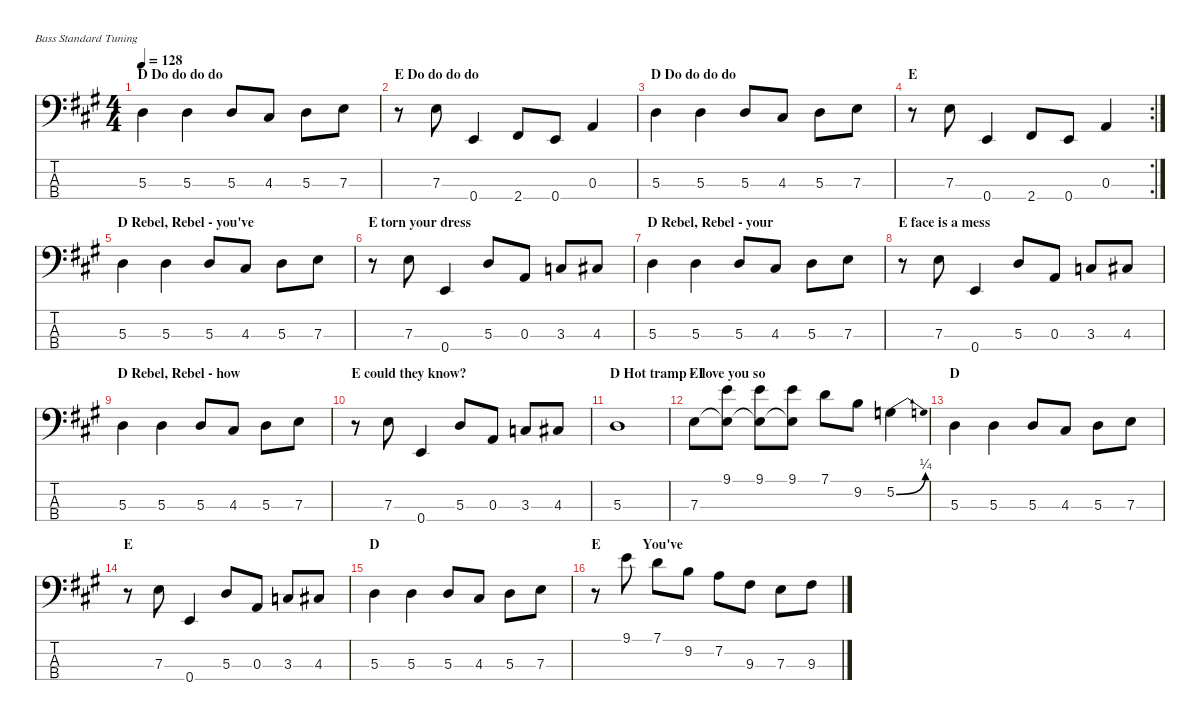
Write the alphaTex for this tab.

\hideDynamics
\bracketExtendMode nobrackets
\singleTrackTrackNamePolicy hidden
\multiTrackTrackNamePolicy hidden
\firstSystemTrackNameMode fullname
\firstSystemTrackNameOrientation horizontal
\otherSystemsTrackNameOrientation horizontal
\track ("Electric Bass" "E-Bass") {instrument electricbassfinger}
\staff {score tabs}
\tuning (G2 D2 A1 E1)
\ts (4 4)
\section ("" "D Do do do do")
\tempo 128
\clef f4
\ks a
5.3{acc forcenatural}.4{dy ff beam Down} 5.3{acc forcenatural}.4{beam Down} 5.3{acc forcenatural}.8{beam Up} 4.3{acc #}.8{beam Up} 5.3{acc forcenatural}.8{beam Down} 7.3{acc forcenatural}.8{beam Down} |
\section ("" "E Do do do do")
r.8{beam Down} 7.3{acc forcenatural}.8{beam Down} 0.4{acc forcenatural}.4{beam Up} 2.4{acc #}.8{beam Up} 0.4{acc forcenatural}.8{beam Up} 0.3{acc forcenatural}.4{beam Up} |
\section ("" "D Do do do do")
5.3{acc forcenatural}.4{beam Down} 5.3{acc forcenatural}.4{beam Down} 5.3{acc forcenatural}.8{beam Up} 4.3{acc #}.8{beam Up} 5.3{acc forcenatural}.8{beam Down} 7.3{acc forcenatural}.8{beam Down} |
\rc 2
\section ("" "E")
r.8{beam Down} 7.3{acc forcenatural}.8{beam Down} 0.4{acc forcenatural}.4{beam Up} 2.4{acc #}.8{beam Up} 0.4{acc forcenatural}.8{beam Up} 0.3{acc forcenatural}.4{beam Up} |
\section ("" "D Rebel, Rebel - you've")
5.3{acc forcenatural}.4{dy f beam Down} 5.3{acc forcenatural}.4{beam Down} 5.3{acc forcenatural}.8{beam Up} 4.3{acc #}.8{beam Up} 5.3{acc forcenatural}.8{beam Down} 7.3{acc forcenatural}.8{beam Down} |
\section ("" "E torn your dress")
r.8{beam Down} 7.3{acc forcenatural}.8{beam Down} 0.4{acc forcenatural}.4{beam Up} 5.3{acc forcenatural}.8{beam Up} 0.3{acc forcenatural}.8{beam Up} 3.3{acc forcenatural}.8{beam Up} 4.3{acc #}.8{beam Up} |
\section ("" "D Rebel, Rebel - your")
5.3{acc forcenatural}.4{beam Down} 5.3{acc forcenatural}.4{beam Down} 5.3{acc forcenatural}.8{beam Up} 4.3{acc #}.8{beam Up} 5.3{acc forcenatural}.8{beam Down} 7.3{acc forcenatural}.8{beam Down} |
\section ("" "E face is a mess")
r.8{beam Down} 7.3{acc forcenatural}.8{beam Down} 0.4{acc forcenatural}.4{beam Up} 5.3{acc forcenatural}.8{beam Up} 0.3{acc forcenatural}.8{beam Up} 3.3{acc forcenatural}.8{beam Up} 4.3{acc #}.8{beam Up} |
\section ("" "D Rebel, Rebel - how")
5.3{acc forcenatural}.4{beam Down} 5.3{acc forcenatural}.4{beam Down} 5.3{acc forcenatural}.8{beam Up} 4.3{acc #}.8{beam Up} 5.3{acc forcenatural}.8{beam Down} 7.3{acc forcenatural}.8{beam Down} |
\section ("" "E could they know?")
r.8{beam Down} 7.3{acc forcenatural}.8{beam Down} 0.4{acc forcenatural}.4{beam Up} 5.3{acc forcenatural}.8{beam Up} 0.3{acc forcenatural}.8{beam Up} 3.3{acc forcenatural}.8{beam Up} 4.3{acc #}.8{beam Up} |
\section ("" "D Hot tramp - I")
5.3{acc forcenatural}.1{dy ff beam Down} |
\section ("" "E love you so")
7.3{acc forcenatural}.8{beam Down} (9.1{acc forcenatural} 7.3{t acc forcenatural}).8{dy mf beam Down} (9.1{acc forcenatural} 7.3{t acc forcenatural}).8{beam Down} (9.1{acc forcenatural} 7.3{t acc forcenatural}).8{beam Down} 7.1{acc forcenatural}.8{beam Down} 9.2{acc forcenatural}.8{beam Down} 5.2{be (bend 0 0 15 1) acc forcenatural}.4{beam Down} |
\section ("" "D")
5.3{acc forcenatural}.4{dy f beam Down} 5.3{acc forcenatural}.4{beam Down} 5.3{acc forcenatural}.8{beam Up} 4.3{acc #}.8{beam Up} 5.3{acc forcenatural}.8{beam Down} 7.3{acc forcenatural}.8{beam Down} |
\section ("" "E")
r.8{beam Down} 7.3{acc forcenatural}.8{beam Down} 0.4{acc forcenatural}.4{beam Up} 5.3{acc forcenatural}.8{beam Up} 0.3{acc forcenatural}.8{beam Up} 3.3{acc forcenatural}.8{beam Up} 4.3{acc #}.8{beam Up} |
\section ("" "D")
5.3{acc forcenatural}.4{beam Down} 5.3{acc forcenatural}.4{beam Down} 5.3{acc forcenatural}.8{beam Up} 4.3{acc #}.8{beam Up} 5.3{acc forcenatural}.8{beam Down} 7.3{acc forcenatural}.8{beam Down} |
\section ("" "E            You've")
r.8{beam Down} 9.1{acc forcenatural}.8{dy fff beam Down} 7.1{acc forcenatural}.8{beam Down} 9.2{acc forcenatural}.8{beam Down} 7.2{acc forcenatural}.8{beam Down} 9.3{acc #}.8{dy ff beam Down} 7.3{acc forcenatural}.8{beam Down} 9.3{acc #}.8{beam Down}
